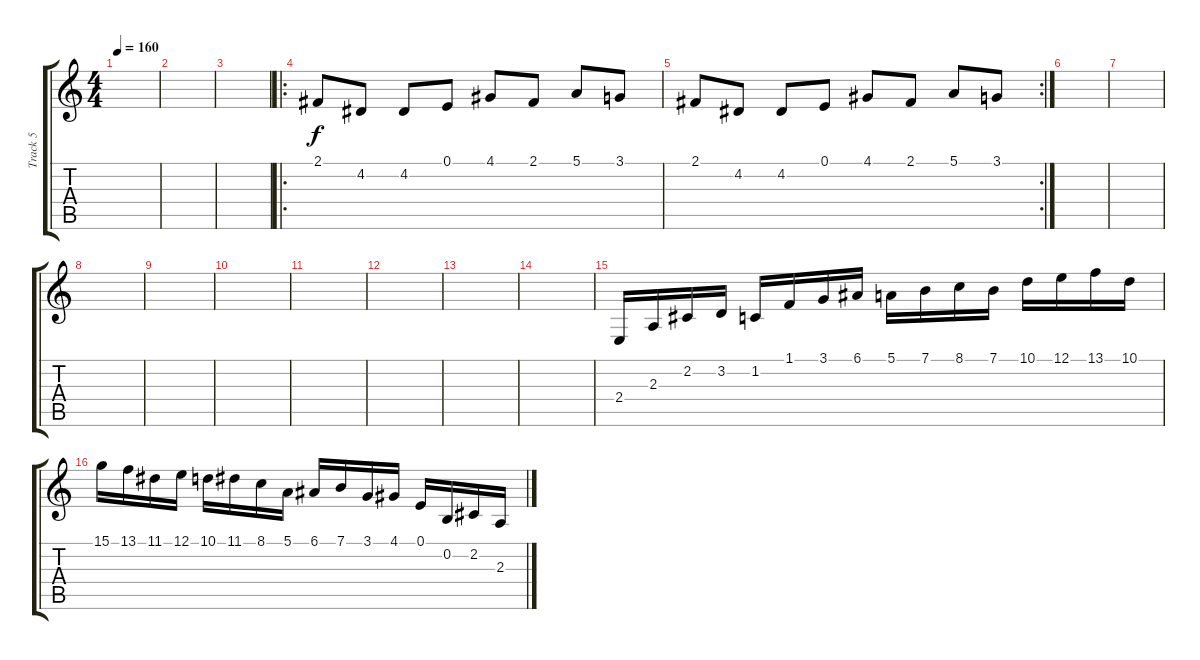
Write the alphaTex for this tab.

\track ("Track 5" "Track 5") {instrument stringensemble1}
\staff {score tabs}
\tuning (E4 B3 G3 D3 A2 E2) {hide}
\ts (4 4)
\tempo 160
\clef g2
\ks c
|
|
|
\ro
2.1.8 4.2.8 4.2.8 0.1.8 4.1.8 2.1.8 5.1.8 3.1.8 |
\rc 2
2.1.8 4.2.8 4.2.8 0.1.8 4.1.8 2.1.8 5.1.8 3.1.8 |
|
|
|
|
|
|
|
|
|
2.4.16{instrument harpsichord} 2.3.16 2.2.16 3.2.16 1.2.16 1.1.16 3.1.16 6.1.16 5.1.16 7.1.16 8.1.16 7.1.16 10.1.16 12.1.16 13.1.16 10.1.16 |
15.1.16 13.1.16 11.1.16 12.1.16 10.1.16 11.1.16 8.1.16 5.1.16 6.1.16 7.1.16 3.1.16 4.1.16 0.1.16 0.2.16 2.2.16 2.3.16
